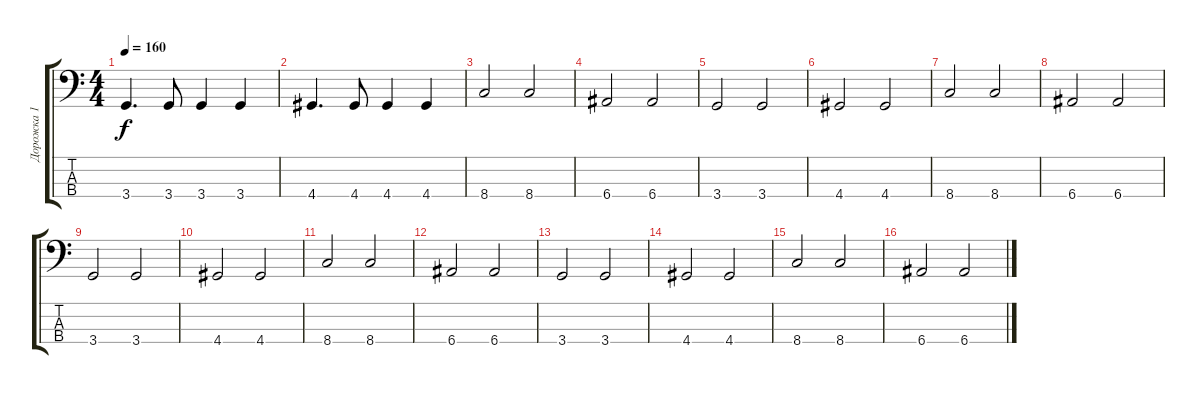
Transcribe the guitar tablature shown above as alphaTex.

\track ("Дорожка 1" "Дорожка 1") {instrument electricbassfinger}
\staff {score tabs}
\tuning (G2 D2 A1 E1) {hide}
\ts (4 4)
\tempo 160
\clef f4
\ks c
3.4.4{d dy f} 3.4.8 3.4.4 3.4.4 |
4.4.4{d} 4.4.8 4.4.4 4.4.4 |
8.4.2 8.4.2 |
6.4.2 6.4.2 |
3.4.2 3.4.2 |
4.4.2 4.4.2 |
8.4.2 8.4.2 |
6.4.2 6.4.2 |
3.4.2 3.4.2 |
4.4.2 4.4.2 |
8.4.2 8.4.2 |
6.4.2 6.4.2 |
3.4.2 3.4.2 |
4.4.2 4.4.2 |
8.4.2 8.4.2 |
6.4.2 6.4.2
